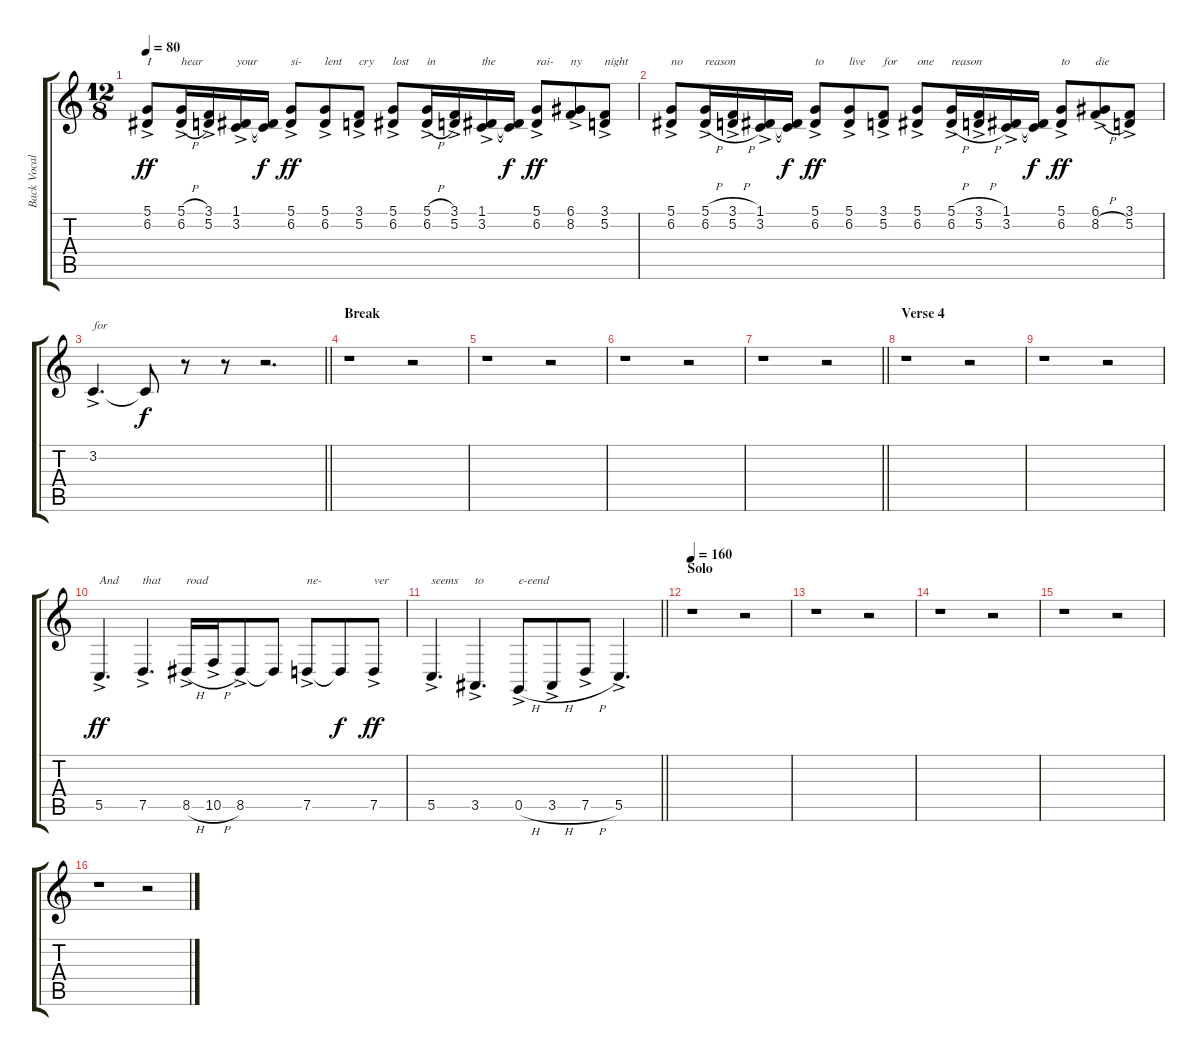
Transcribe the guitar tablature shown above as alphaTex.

\track ("Back Vocal" "Back Vocal") {instrument choiraahs}
\staff {score tabs}
\tuning (D4 A3 F3 C3 G2 D2) {hide}
\ts (12 8)
\tempo 80
\clef g2
\ks c
(5.1{ac} 6.2{ac}).8{txt "I" dy ff} (5.1{h ac} 6.2{h ac}).16{txt "hear"} (3.1{ac} 5.2{ac}).16 (1.1{ac} 3.2{ac}).16{txt "your"} (1.1{t} 3.2{t}).16{dy f} (5.1{ac} 6.2{ac}).8{txt "si-" dy ff} (5.1{ac} 6.2{ac}).8{txt "lent"} (3.1{ac} 5.2{ac}).8{txt "cry"} (5.1{ac} 6.2{ac}).8{txt "lost"} (5.1{h ac} 6.2{h ac}).16{txt "in"} (3.1{ac} 5.2{ac}).16 (1.1{ac} 3.2{ac}).16{txt "the"} (1.1{t} 3.2{t}).16{dy f} (5.1{ac} 6.2{ac}).8{txt "rai-" dy ff} (6.1{ac} 8.2{ac}).8{txt "ny"} (3.1{ac} 5.2{ac}).8{txt "night"} |
(5.1{ac} 6.2{ac}).8{txt "no"} (5.1{h ac} 6.2{h ac}).16{txt "reason"} (3.1{h ac} 5.2{h ac}).16 (1.1{ac} 3.2{ac}).16 (1.1{t} 3.2{t}).16{dy f} (5.1{ac} 6.2{ac}).8{txt "to" dy ff} (5.1{ac} 6.2{ac}).8{txt "live"} (3.1{ac} 5.2{ac}).8{txt "for"} (5.1{ac} 6.2{ac}).8{txt "one"} (5.1{h ac} 6.2{h ac}).16{txt "reason"} (3.1{h ac} 5.2{h ac}).16 (1.1{ac} 3.2{ac}).16 (1.1{t} 3.2{t}).16{dy f} (5.1{ac} 6.2{ac}).8{txt "to" dy ff} (6.1{ac} 8.2{h ac}).8{txt "die"} (3.1{ac} 5.2{ac}).8 |
\barLineRight lightlight
3.2{ac}.4{d txt "for"} 3.2{t}.8{dy f} r.8 r.8 r.2{d} |
\section ("" "Break")
r.1 r.2 |
r.1 r.2 |
r.1 r.2 |
\barLineRight lightlight
r.1 r.2 |
\section ("" "Verse 4")
r.1 r.2 |
r.1 r.2 |
5.5{ac}.4{d txt "And" dy ff balance 8} 7.5{ac}.4{d txt "that"} 8.5{h ac}.16{txt "road"} 10.5{h ac}.16 8.5{ac}.8 8.5{t}.8 7.5{ac}.8{txt "ne-"} 7.5{t}.8{dy f} 7.5{ac}.8{txt "ver" dy ff} |
\barLineRight lightlight
5.5{ac}.4{d txt "seems"} 3.5{ac}.4{d txt "to"} 0.5{h ac}.8{txt "e-eend"} 3.5{h ac}.8 7.5{h ac}.8 5.5{ac}.4{d} |
\section ("" "Solo")
\tempo 160
r.1 r.2 |
r.1 r.2 |
r.1 r.2 |
r.1 r.2 |
r.1 r.2
